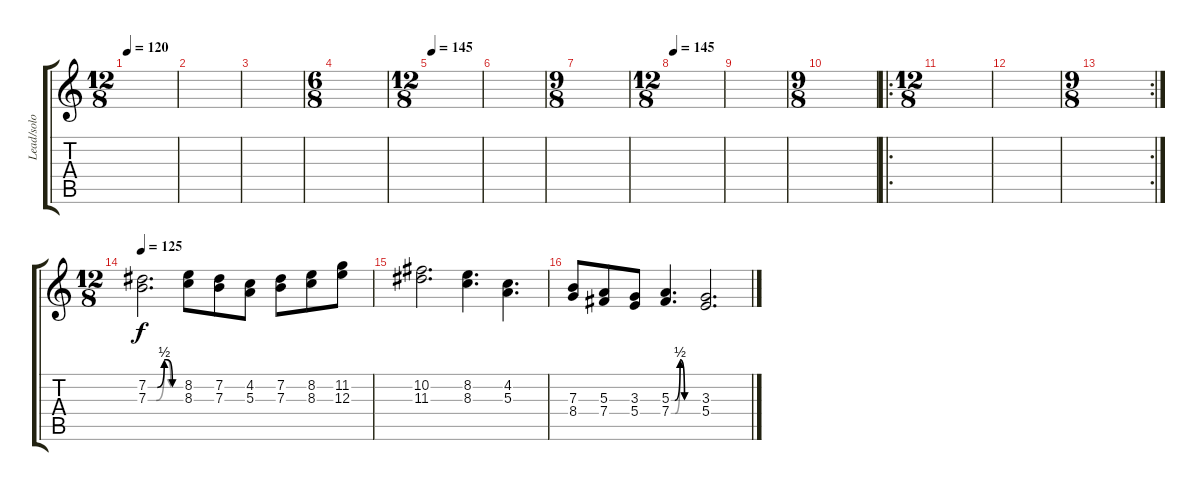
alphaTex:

\track ("Lead/solo" "Lead/solo") {instrument distortionguitar}
\staff {score tabs}
\tuning (Db4 Ab3 E3 B2 Gb2 B1) {hide}
\ts (12 8)
\tempo 120
\clef g2
\ks c
|
|
|
\ts (6 8)
|
\ts (12 8)
\tempo 145
|
|
\ts (9 8)
|
\ts (12 8)
\tempo 145
|
|
\ts (9 8)
|
\ro
\ts (12 8)
|
|
\rc 2
\ts (9 8)
|
\ts (12 8)
\tempo 125
(7.2{be (custom 0 0 17 0 30 2 35 2 45 0 60 0)} 7.3{be (custom 0 0 15 0 30 2 35 2 42 0 60 0)}).2{d} (8.2 8.3).8 (7.2 7.3).8 (4.2 5.3).8 (7.2 7.3).8 (8.2 8.3).8 (11.2 12.3).8 |
(10.2 11.3).2{d} (8.2 8.3).4{d} (4.2 5.3).4{d} |
(7.3 8.4).8 (5.3 7.4).8 (3.3 5.4).8 (5.3{be (custom 0 0 8 0 20 2 30 0 60 0)} 7.4{be (custom 0 0 9 0 20 2 30 0 60 0)}).4{d} (3.3 5.4).2{d}
